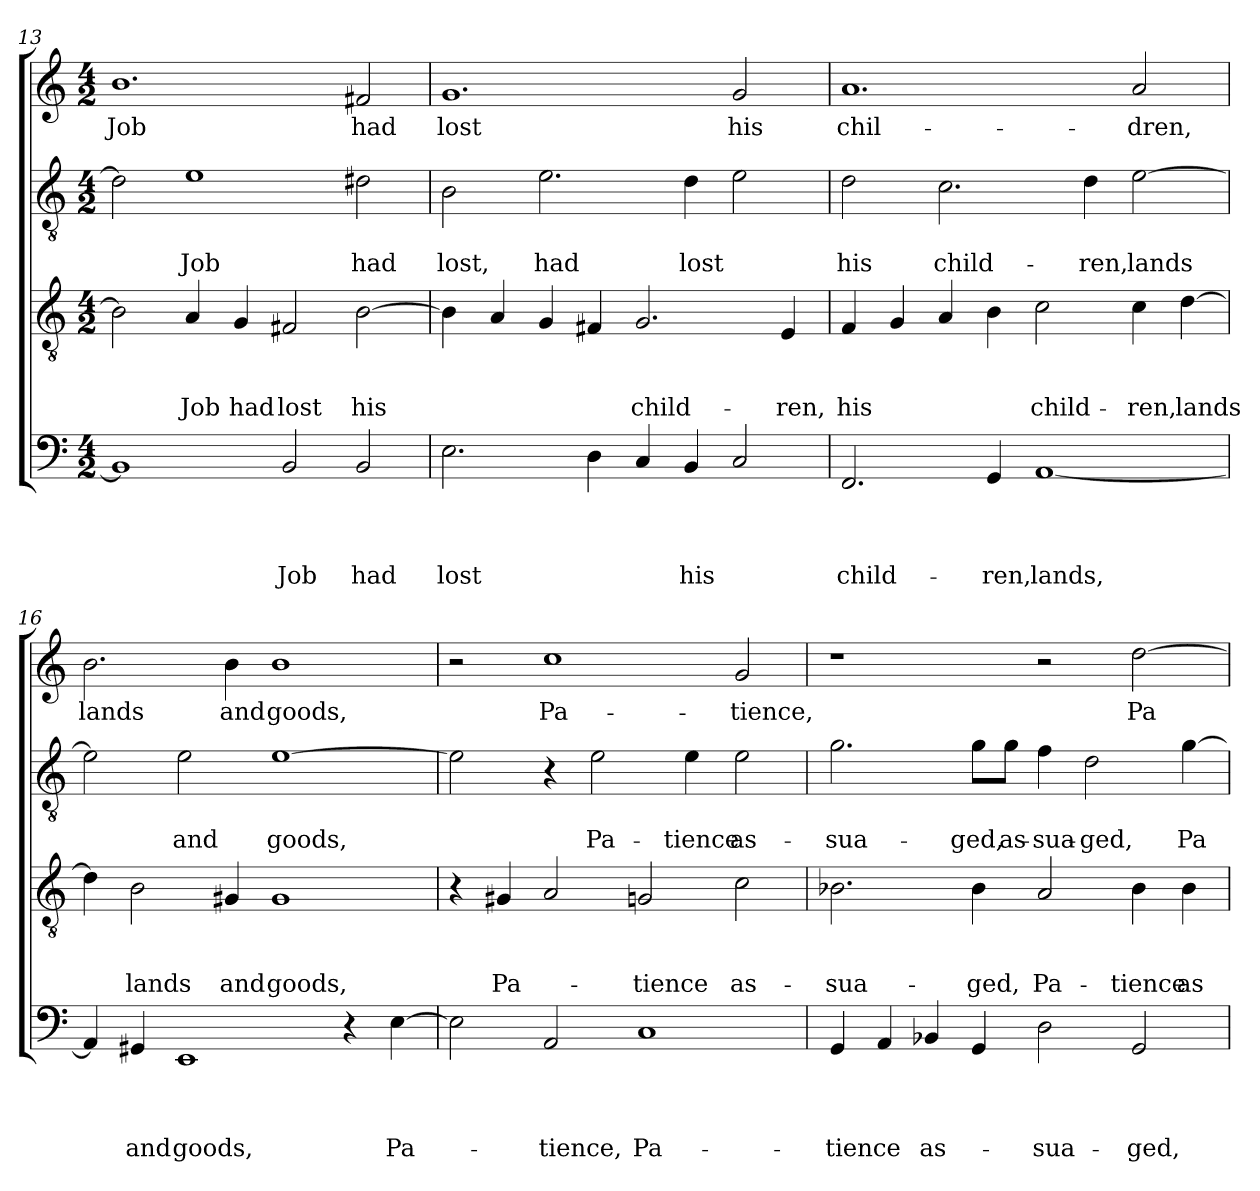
**kern	**text	**text	**text	**text	**kern	**text	**text	**text	**kern	**text	**text	**kern	**text
*part4	*part4	*part4	*part4	*part4	*part3	*part3	*part3	*part3	*part2	*part2	*part2	*part1	*part1
*staff4	*staff4	*staff4	*staff4	*staff4	*staff3	*staff3	*staff3	*staff3	*staff2	*staff2	*staff2	*staff1	*staff1
*clefF4	*	*	*	*	*clefGv2	*	*	*	*clefGv2	*	*	*clefG2	*
*k[]	*	*	*	*	*k[]	*	*	*	*k[]	*	*	*k[]	*
*C:	*	*	*	*	*C:	*	*	*	*C:	*	*	*C:	*
*M4/2	*	*	*	*	*M4/2	*	*	*	*M4/2	*	*	*M4/2	*
=13	=13	=13	=13	=13	=13	=13	=13	=13	=13	=13	=13	=13	=13
!	!	!	!	!	!	!	!	!	!	!	!	!	!LO:LY:b
1BB]	.	.	.	.	2B\]	.	.	.	2d#\]	.	.	1.b	Job
!	!	!	!	!	!	!	!	!LO:LY:b	!	!	!LO:LY:b	!	!
.	.	.	.	.	4A/	.	.	Job	1e	.	Job	.	.
!	!	!	!	!	!	!	!	!LO:LY:b	!	!	!	!	!
.	.	.	.	.	4G/	.	.	had	.	.	.	.	.
!	!	!	!	!LO:LY:b	!	!	!	!LO:LY:b	!	!	!	!	!
2BB/	.	.	.	Job	2F#X/	.	.	lost	.	.	.	.	.
!	!	!	!	!LO:LY:b	!	!	!	!LO:LY:b	!	!	!LO:LY:b	!	!LO:LY:b
2BB/	.	.	.	had	[2B\	.	.	his	2d#X\	.	had	2f#X/	had
=14	=14	=14	=14	=14	=14	=14	=14	=14	=14	=14	=14	=14	=14
!	!	!	!	!LO:LY:b	!	!	!	!	!	!	!LO:LY:b	!	!LO:LY:b
2.E\	.	.	.	lost	4B\]	.	.	.	2B\	.	lost,	1.g	lost
.	.	.	.	.	4A/	.	.	.	.	.	.	.	.
!	!	!	!	!	!	!	!	!	!	!	!LO:LY:b	!	!
.	.	.	.	.	4G/	.	.	.	2.e\	.	had	.	.
4D\	.	.	.	.	4F#X/	.	.	.	.	.	.	.	.
!	!	!	!	!	!	!	!	!LO:LY:b	!	!	!	!	!
4C/	.	.	.	.	2.G/	.	.	child-	.	.	.	.	.
!	!	!	!	!LO:LY:b	!	!	!	!	!	!	!LO:LY:b	!	!
4BB/	.	.	.	his	.	.	.	.	4d\	.	lost	.	.
!	!	!	!	!	!	!	!	!	!	!	!	!	!LO:LY:b
2C/	.	.	.	.	.	.	.	.	2e\	.	.	2g/	his
!	!	!	!	!	!	!	!	!LO:LY:b	!	!	!	!	!
.	.	.	.	.	4E/	.	.	-ren,	.	.	.	.	.
=15	=15	=15	=15	=15	=15	=15	=15	=15	=15	=15	=15	=15	=15
!	!	!	!	!LO:LY:b	!	!	!	!LO:LY:b	!	!	!LO:LY:b	!	!LO:LY:b
2.FF/	.	.	.	child-	4F/	.	.	his	2d\	.	his	1.a	chil-
.	.	.	.	.	4G/	.	.	.	.	.	.	.	.
!	!	!	!	!	!	!	!	!	!	!	!LO:LY:b	!	!
.	.	.	.	.	4A/	.	.	.	2.c\	.	child-	.	.
!	!	!	!	!LO:LY:b	!	!	!	!	!	!	!	!	!
4GG/	.	.	.	-ren,	4B\	.	.	.	.	.	.	.	.
!	!	!	!	!LO:LY:b	!	!	!	!LO:LY:b	!	!	!	!	!
[1AA	.	.	.	lands,	2c\	.	.	child-	.	.	.	.	.
!	!	!	!	!	!	!	!	!	!	!	!LO:LY:b	!	!
.	.	.	.	.	.	.	.	.	4d\	.	-ren,	.	.
!	!	!	!	!	!	!	!	!LO:LY:b	!	!	!LO:LY:b	!	!LO:LY:b
.	.	.	.	.	4c\	.	.	-ren,	[2e\	.	lands	2a/	-dren,
!	!	!	!	!	!	!	!	!LO:LY:b	!	!	!	!	!
.	.	.	.	.	[4d\	.	.	lands	.	.	.	.	.
!!LO:PB:g=z
=16	=16	=16	=16	=16	=16	=16	=16	=16	=16	=16	=16	=16	=16
!	!	!	!	!	!	!	!	!	!	!	!	!	!LO:LY:b
4AA/]	.	.	.	.	4d\]	.	.	.	2e\]	.	.	2.b\	lands
!	!	!	!	!LO:LY:b	!	!	!	!LO:LY:b	!	!	!	!	!
4GG#X/	.	.	.	and	2B\	.	.	lands	.	.	.	.	.
!	!	!	!	!LO:LY:b	!	!	!	!	!	!	!LO:LY:b	!	!
1EE	.	.	.	goods,	.	.	.	.	2e\	.	and	.	.
!	!	!	!	!	!	!	!	!LO:LY:b	!	!	!	!	!LO:LY:b
.	.	.	.	.	4G#X/	.	.	and	.	.	.	4b\	and
!	!	!	!	!	!	!	!	!LO:LY:b	!	!	!LO:LY:b	!	!LO:LY:b
.	.	.	.	.	1G#	.	.	goods,	[1e	.	goods,	1b	goods,
4r	.	.	.	.	.	.	.	.	.	.	.	.	.
!	!	!	!	!LO:LY:b	!	!	!	!	!	!	!	!	!
[4E\	.	.	.	Pa-	.	.	.	.	.	.	.	.	.
=17	=17	=17	=17	=17	=17	=17	=17	=17	=17	=17	=17	=17	=17
2E\]	.	.	.	.	4r	.	.	.	2e\]	.	.	2r	.
!	!	!	!	!	!	!	!	!LO:LY:b	!	!	!	!	!
.	.	.	.	.	4G#X/	.	.	Pa-	.	.	.	.	.
!	!	!	!	!LO:LY:b	!	!	!	!	!	!	!	!	!LO:LY:b
2AA/	.	.	.	-tience,	2A/	.	.	.	4r	.	.	1cc	Pa-
!	!	!	!	!	!	!	!	!	!	!	!LO:LY:b	!	!
.	.	.	.	.	.	.	.	.	2e\	.	Pa-	.	.
!	!	!	!	!LO:LY:b	!	!	!	!LO:LY:b	!	!	!	!	!
1C	.	.	.	Pa-	2Gn/	.	.	-tience	.	.	.	.	.
!	!	!	!	!	!	!	!	!	!	!	!LO:LY:b	!	!
.	.	.	.	.	.	.	.	.	4e\	.	-tience	.	.
!	!	!	!	!	!	!	!	!LO:LY:b	!	!	!LO:LY:b	!	!LO:LY:b
.	.	.	.	.	2c\	.	.	as-	2e\	.	as-	2g/	-tience,
=18	=18	=18	=18	=18	=18	=18	=18	=18	=18	=18	=18	=18	=18
!	!	!	!	!LO:LY:b	!	!	!	!LO:LY:b	!	!	!LO:LY:b	!	!
4GG/	.	.	.	-tience	2.B-X\	.	.	-sua-	2.g\	.	-sua-	1r	.
4AA/	.	.	.	.	.	.	.	.	.	.	.	.	.
!	!	!	!	!LO:LY:b	!	!	!	!	!	!	!	!	!
4BB-X/	.	.	.	as-	.	.	.	.	.	.	.	.	.
!	!	!	!	!	!	!	!	!LO:LY:b	!	!	!LO:LY:b	!	!
4GG/	.	.	.	.	4B-\	.	.	-ged,	8g\L	.	-ged,	.	.
!	!	!	!	!	!	!	!	!	!	!	!LO:LY:b	!	!
.	.	.	.	.	.	.	.	.	8g\J	.	as-	.	.
!	!	!	!	!LO:LY:b	!	!	!	!LO:LY:b	!	!	!LO:LY:b	!	!
2D\	.	.	.	-sua-	2A/	.	.	Pa-	4f\	.	-sua-	2r	.
!	!	!	!	!	!	!	!	!	!	!	!LO:LY:b	!	!
.	.	.	.	.	.	.	.	.	2d\	.	-ged,	.	.
!	!	!	!	!LO:LY:b	!	!	!	!LO:LY:b	!	!	!	!	!LO:LY:b
2GG/	.	.	.	-ged,	4B-\	.	.	-tience	.	.	.	[2dd\	Pa-
!	!	!	!	!	!	!	!	!LO:LY:b	!	!	!LO:LY:b	!	!
.	.	.	.	.	4B-\	.	.	as-	[4g\	.	Pa-	.	.
=	=	=	=	=	=	=	=	=	=	=	=	=	=
*-	*-	*-	*-	*-	*-	*-	*-	*-	*-	*-	*-	*-	*-
